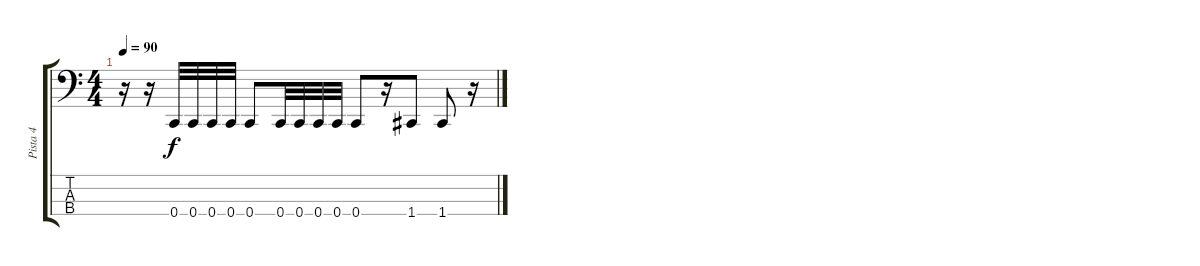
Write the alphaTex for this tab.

\track ("Pista 4" "Pista 4") {instrument electricbasspick}
\staff {score tabs}
\tuning (G2 D2 G1 C1) {hide}
\ts (4 4)
\tempo 90
\clef f4
\ks c
r.16{dy f} r.16 0.4.32 0.4.32 0.4.32 0.4.32 0.4.8 0.4.32 0.4.32 0.4.32 0.4.32 0.4.8 r.16 1.4.8 1.4.8 r.16
